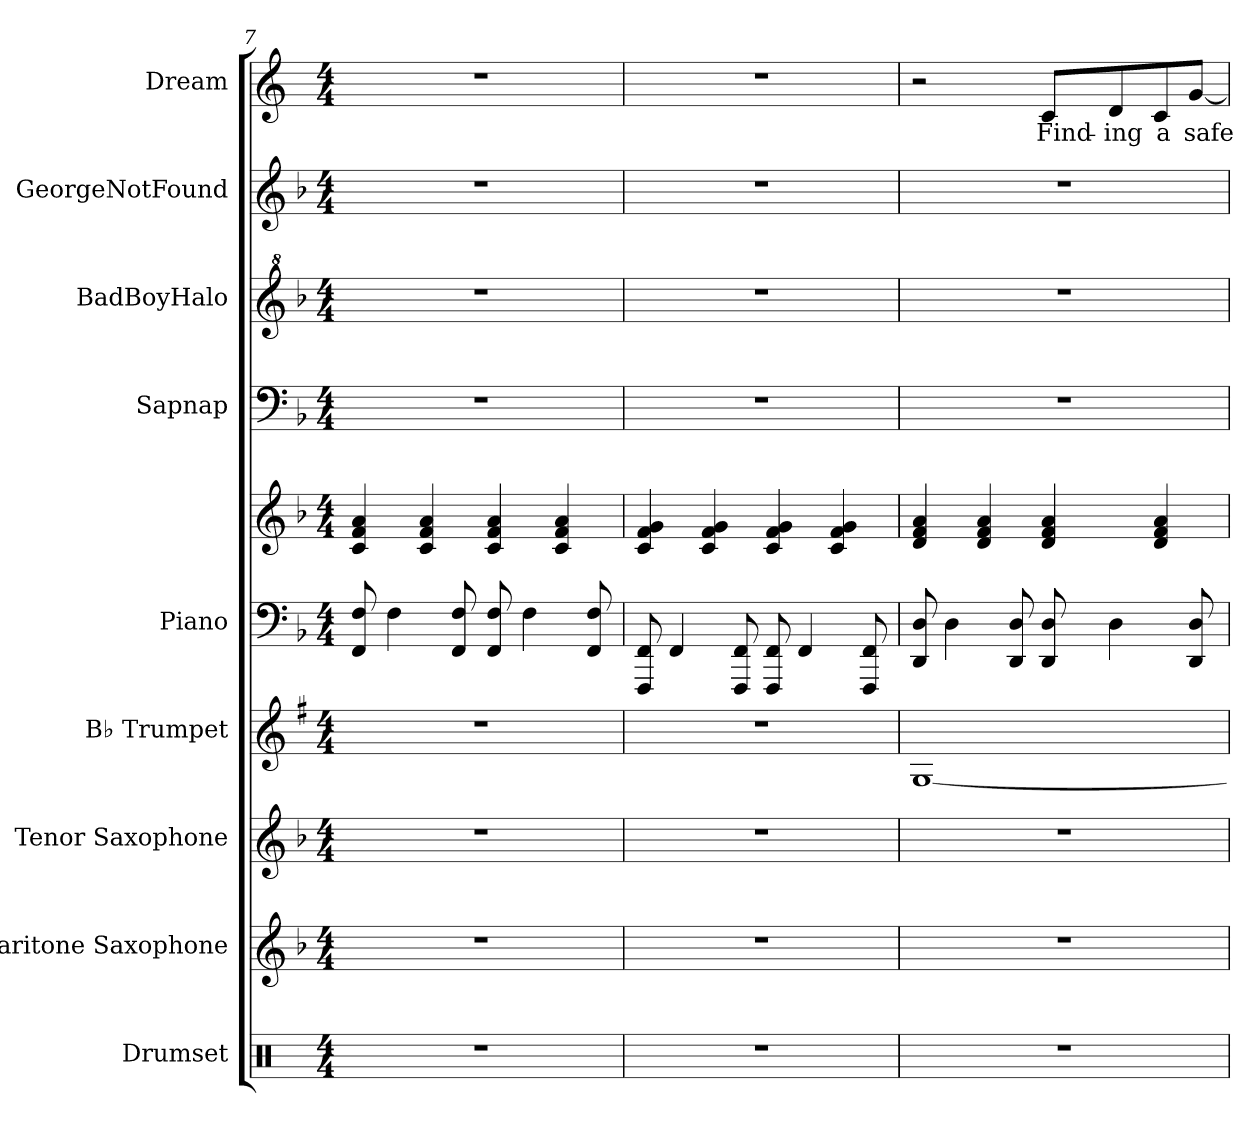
**kern	**kern	**kern	**kern	**kern	**kern	**kern	**kern	**kern	**kern	**text
*part9	*part8	*part7	*part6	*part5	*part5	*part4	*part3	*part2	*part1	*part1
*staff10	*staff9	*staff8	*staff7	*staff6	*staff5	*staff4	*staff3	*staff2	*staff1	*staff1
*I"Drumset	*I"Baritone Saxophone	*I"Tenor Saxophone	*I"B♭ Trumpet	*I"Piano	*	*I"Sapnap	*I"BadBoyHalo	*I"GeorgeNotFound	*I"Dream	*
*I'D. Set	*I'Bar. Sax.	*I'T. Sax.	*I'B♭ Tpt.	*I'Pno.	*	*I'Sp.N.	*I'B.B.H.	*I'G.N.F.	*I'Dr.	*
*clefX	*clefG2	*clefG2	*clefG2	*clefF4	*clefG2	*clefF4	*clefG^2	*clefG2	*clefG2	*
*	*ITrd12c21	*ITrd8c14	*ITrd1c2	*	*	*	*	*ITrd8c14	*ITrd4c7	*
*k[]	*k[b-]	*k[b-]	*k[b-]	*k[b-]	*k[b-]	*k[b-]	*k[b-]	*k[b-]	*k[b-]	*
*M4/4	*M4/4	*M4/4	*M4/4	*M4/4	*M4/4	*M4/4	*M4/4	*M4/4	*M4/4	*
=7	=7	=7	=7	=7	=7	=7	=7	=7	=7	=7
1r	1r	1r	1r	8FF/ 8F/	4c/ 4f/ 4a/	1r	1r	1r	1r	.
.	.	.	.	4F\	.	.	.	.	.	.
.	.	.	.	.	4c/ 4f/ 4a/	.	.	.	.	.
.	.	.	.	8FF/ 8F/	.	.	.	.	.	.
.	.	.	.	8FF/ 8F/	4c/ 4f/ 4a/	.	.	.	.	.
.	.	.	.	4F\	.	.	.	.	.	.
.	.	.	.	.	4c/ 4f/ 4a/	.	.	.	.	.
.	.	.	.	8FF/ 8F/	.	.	.	.	.	.
!!LO:PB:g=z
=8	=8	=8	=8	=8	=8	=8	=8	=8	=8	=8
1r	1r	1r	1r	8FFF/ 8FF/	4c/ 4f/ 4g/	1r	1r	1r	1r	.
.	.	.	.	4FF/	.	.	.	.	.	.
.	.	.	.	.	4c/ 4f/ 4g/	.	.	.	.	.
.	.	.	.	8FFF/ 8FF/	.	.	.	.	.	.
.	.	.	.	8FFF/ 8FF/	4c/ 4f/ 4g/	.	.	.	.	.
.	.	.	.	4FF/	.	.	.	.	.	.
.	.	.	.	.	4c/ 4f/ 4g/	.	.	.	.	.
.	.	.	.	8FFF/ 8FF/	.	.	.	.	.	.
=9	=9	=9	=9	=9	=9	=9	=9	=9	=9	=9
1r	1r	1r	[1F	8DD/ 8D/	4d/ 4f/ 4a/	1r	1r	1r	2r	.
.	.	.	.	4D\	.	.	.	.	.	.
.	.	.	.	.	4d/ 4f/ 4a/	.	.	.	.	.
.	.	.	.	8DD/ 8D/	.	.	.	.	.	.
!	!	!	!	!	!	!	!	!	!	!LO:LY:b
.	.	.	.	8DD/ 8D/	4d/ 4f/ 4a/	.	.	.	8F/L	Find-
!	!	!	!	!	!	!	!	!	!	!LO:LY:b
.	.	.	.	4D\	.	.	.	.	8G/	-ing
!	!	!	!	!	!	!	!	!	!	!LO:LY:b
.	.	.	.	.	4d/ 4f/ 4a/	.	.	.	8F/	a
!	!	!	!	!	!	!	!	!	!	!LO:LY:b
.	.	.	.	8DD/ 8D/	.	.	.	.	[8c/J	safe
=	=	=	=	=	=	=	=	=	=	=
*-	*-	*-	*-	*-	*-	*-	*-	*-	*-	*-
